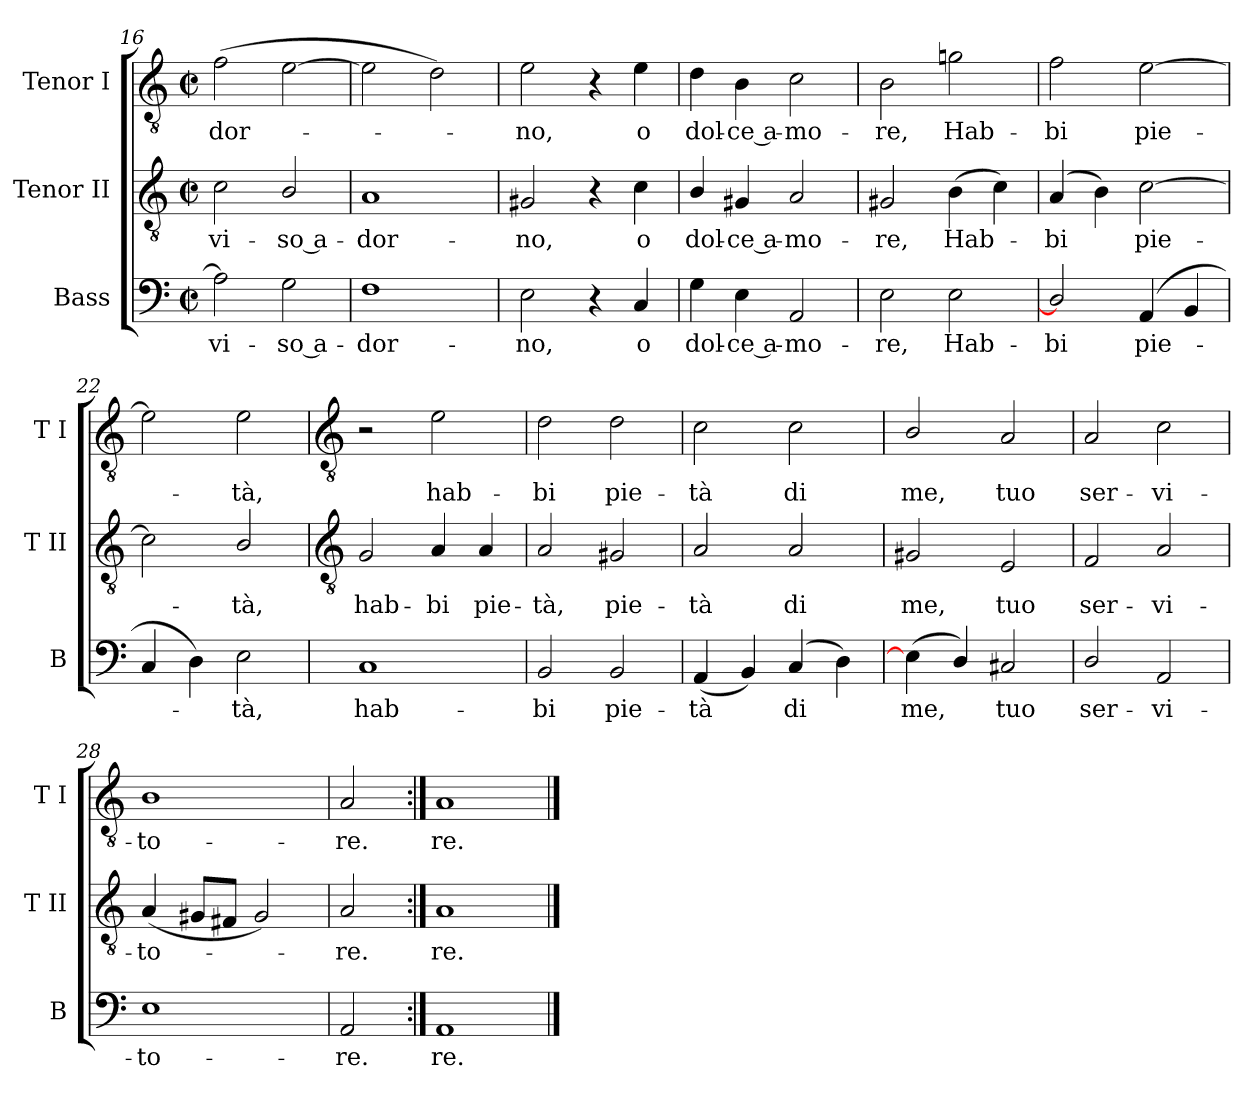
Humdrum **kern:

**kern	**text	**kern	**text	**kern	**text
*part3	*part3	*part2	*part2	*part1	*part1
*staff3	*staff3	*staff2	*staff2	*staff1	*staff1
*I"Bass	*	*I"Tenor II	*	*I"Tenor I	*
*I'B	*	*I'T II	*	*I'T I	*
*clefF4	*	*clefGv2	*	*clefGv2	*
*k[]	*	*k[]	*	*k[]	*
*C:	*	*C:	*	*C:	*
*M2/2	*	*M2/2	*	*M2/2	*
*met(c|)	*	*met(c|)	*	*met(c|)	*
=16	=16	=16	=16	=16	=16
!	!LO:LY:b	!	!LO:LY:b	!	!LO:LY:b
2A]	vi-	2c	vi-	(>2f	-dor-
!	!LO:LY:b	!	!LO:LY:b	!	!
2G	-so a-	2B/	-so a-	[2e	.
=17	=17	=17	=17	=17	=17
!	!LO:LY:b	!	!LO:LY:b	!	!
1F	-dor-	1A	-dor-	2e]	.
.	.	.	.	2d)	.
=18	=18	=18	=18	=18	=18
!	!LO:LY:b	!	!LO:LY:b	!	!LO:LY:b
2E	-no,	2G#X	-no,	2e	no,
4r	.	4r	.	4r	.
!	!LO:LY:b	!	!LO:LY:b	!	!LO:LY:b
4C	o	4c	o	4e	o
=19	=19	=19	=19	=19	=19
!	!LO:LY:b	!	!LO:LY:b	!	!LO:LY:b
4G	dol-	4B/	dol-	4d	dol-
!	!LO:LY:b	!	!LO:LY:b	!	!LO:LY:b
4E	-ce a-	4G#X	-ce a-	4B	-ce a-
!	!LO:LY:b	!	!LO:LY:b	!	!LO:LY:b
2AA	-mo-	2A	-mo-	2c	-mo-
=20	=20	=20	=20	=20	=20
!	!LO:LY:b	!	!LO:LY:b	!	!LO:LY:b
2E	-re,	2G#X	-re,	2B	-re,
!	!LO:LY:b	!	!LO:LY:b	!	!LO:LY:b
2E	Hab-	(>4B	Hab-	2gn	Hab-
.	.	4c)	.	.	.
=21	=21	=21	=21	=21	=21
!	!LO:LY:b	!	!LO:LY:b	!	!LO:LY:b
2D/]	-bi	(<4A	bi	2f	-bi
.	.	4B)	.	.	.
!	!LO:LY:b	!	!LO:LY:b	!	!LO:LY:b
(<4AA	pie-	[2c	pie-	[2e	pie-
4BB	.	.	.	.	.
=22	=22	=22	=22	=22	=22
4C	.	2c]	.	2e]	.
4D)	.	.	.	.	.
!	!LO:LY:b	!	!LO:LY:b	!	!LO:LY:b
2E	tà,	2B/	tà,	2e	tà,
!!LO:LB:g=z
=23	=23	=23	=23	=23	=23
*	*	*clefGv2	*	*clefGv2	*
!	!LO:LY:b	!	!LO:LY:b	!	!
1C	hab-	2G	hab-	2r	.
!	!	!	!LO:LY:b	!	!LO:LY:b
.	.	4A	-bi	2e	hab-
!	!	!	!LO:LY:b	!	!
.	.	4A	pie-	.	.
=24	=24	=24	=24	=24	=24
!	!LO:LY:b	!	!LO:LY:b	!	!LO:LY:b
2BB	-bi	2A	-tà,	2d	-bi
!	!LO:LY:b	!	!LO:LY:b	!	!LO:LY:b
2BB	pie-	2G#X	pie-	2d	pie-
=25	=25	=25	=25	=25	=25
!	!LO:LY:b	!	!LO:LY:b	!	!LO:LY:b
(<4AA	-tà	2A	-tà	2c	-tà
4BB)	.	.	.	.	.
!	!LO:LY:b	!	!LO:LY:b	!	!LO:LY:b
(<4C	di	2A	di	2c	di
4D)	.	.	.	.	.
=26	=26	=26	=26	=26	=26
!	!LO:LY:b	!	!LO:LY:b	!	!LO:LY:b
(<4E]	me,	2G#X	me,	2B/	me,
4D/)	.	.	.	.	.
!	!LO:LY:b	!	!LO:LY:b	!	!LO:LY:b
2C#X	tuo	2E	tuo	2A	tuo
=27	=27	=27	=27	=27	=27
!	!LO:LY:b	!	!LO:LY:b	!	!LO:LY:b
2D/	ser-	2F	ser-	2A	ser-
!	!LO:LY:b	!	!LO:LY:b	!	!LO:LY:b
2AA	-vi-	2A	-vi-	2c	-vi-
=28	=28	=28	=28	=28	=28
!	!LO:LY:b	!	!LO:LY:b	!	!LO:LY:b
1E	-to-	(<4A	-to-	1B	-to-
.	.	8G#XL	.	.	.
.	.	8F#XJ	.	.	.
.	.	2G#)	.	.	.
=29	=29	=29	=29	=29	=29
!	!LO:LY:b	!	!LO:LY:b	!	!LO:LY:b
2AA	-re.	2A	re.	2A	-re.
=30:|!	=30:|!	=30:|!	=30:|!	=30:|!	=30:|!
!	!LO:LY:b	!	!LO:LY:b	!	!LO:LY:b
1AA	re.	1A	re.	1A	re.
==	==	==	==	==	==
*-	*-	*-	*-	*-	*-
